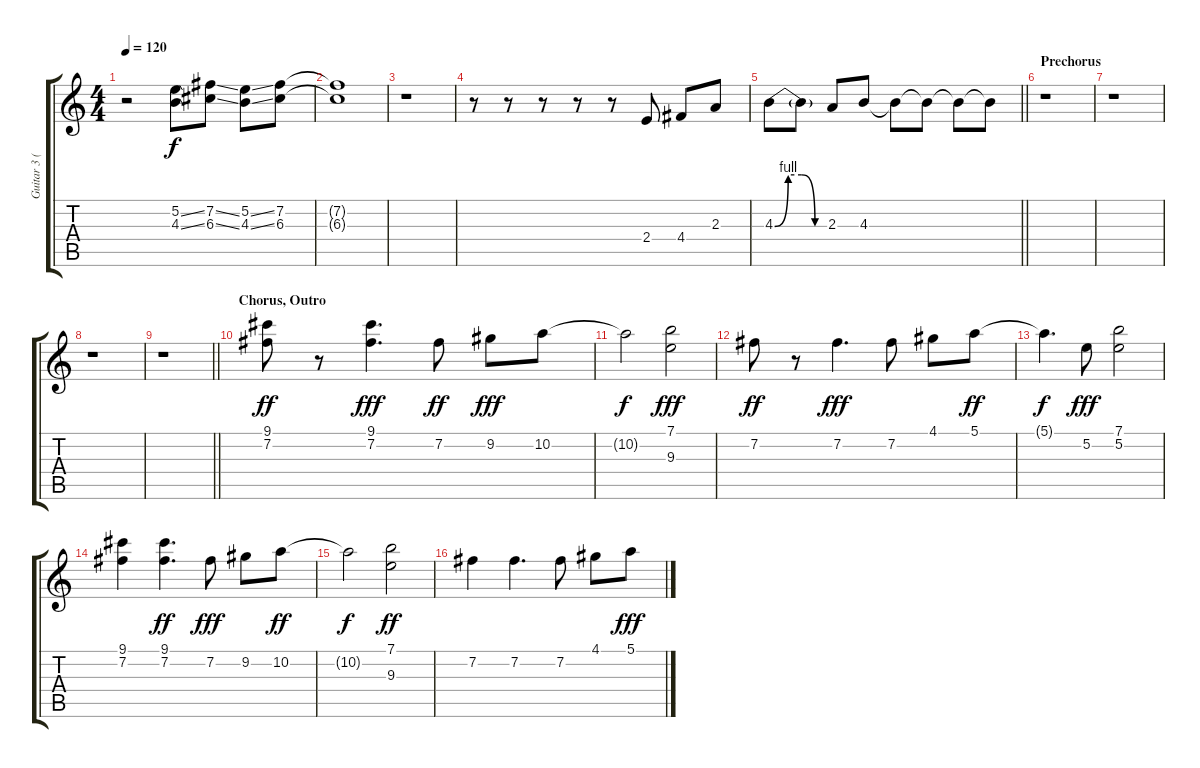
\track ("Guitar 3 (Funky)" "Guitar 3 (") {instrument distortionguitar}
\staff {score tabs}
\tuning (E4 B3 G3 D3 A2 E2) {hide}
\ts (4 4)
\tempo 120
\clef g2
\ks c
r.2{dy mp} (5.2{ss} 4.3{ss}).8{dy f} (7.2{ss} 6.3{ss}).8 (5.2{ss} 4.3{ss}).8 (7.2 6.3).8 |
(7.2{t} 6.3{t}).1 |
r.1 |
r.8 r.8 r.8 r.8 r.8 2.4.8 4.4.8 2.3.8 |
\barLineRight lightlight
4.3{be (custom 0 0 15 4 30 4 45 0 60 0)}.8 4.3{t}.8 2.3.8 4.3.8 4.3{t}.8 4.3{t}.8 4.3{t}.8 4.3{t}.8 |
\section ("" "Prechorus")
r.1 |
r.1 |
r.1 |
\barLineRight lightlight
r.1 |
\section ("" "Chorus, Outro")
(9.1 7.2).8{dy ff} r.8 (9.1 7.2).4{d dy fff} 7.2.8{dy ff} 9.2.8{dy fff} 10.2.8 |
10.2{t}.2{dy f} (7.1 9.3).2{dy fff} |
7.2.8{dy ff} r.8 7.2.4{d dy fff} 7.2.8 4.1.8 5.1.8{dy ff} |
5.1{t}.4{d dy f} 5.2.8{dy fff} (7.1 5.2).2 |
(9.1 7.2).4 (9.1 7.2).4{d dy ff} 7.2.8{dy fff} 9.2.8 10.2.8{dy ff} |
10.2{t}.2{dy f} (7.1 9.3).2{dy ff} |
7.2.4 7.2.4{d} 7.2.8 4.1.8 5.1.8{dy fff}
